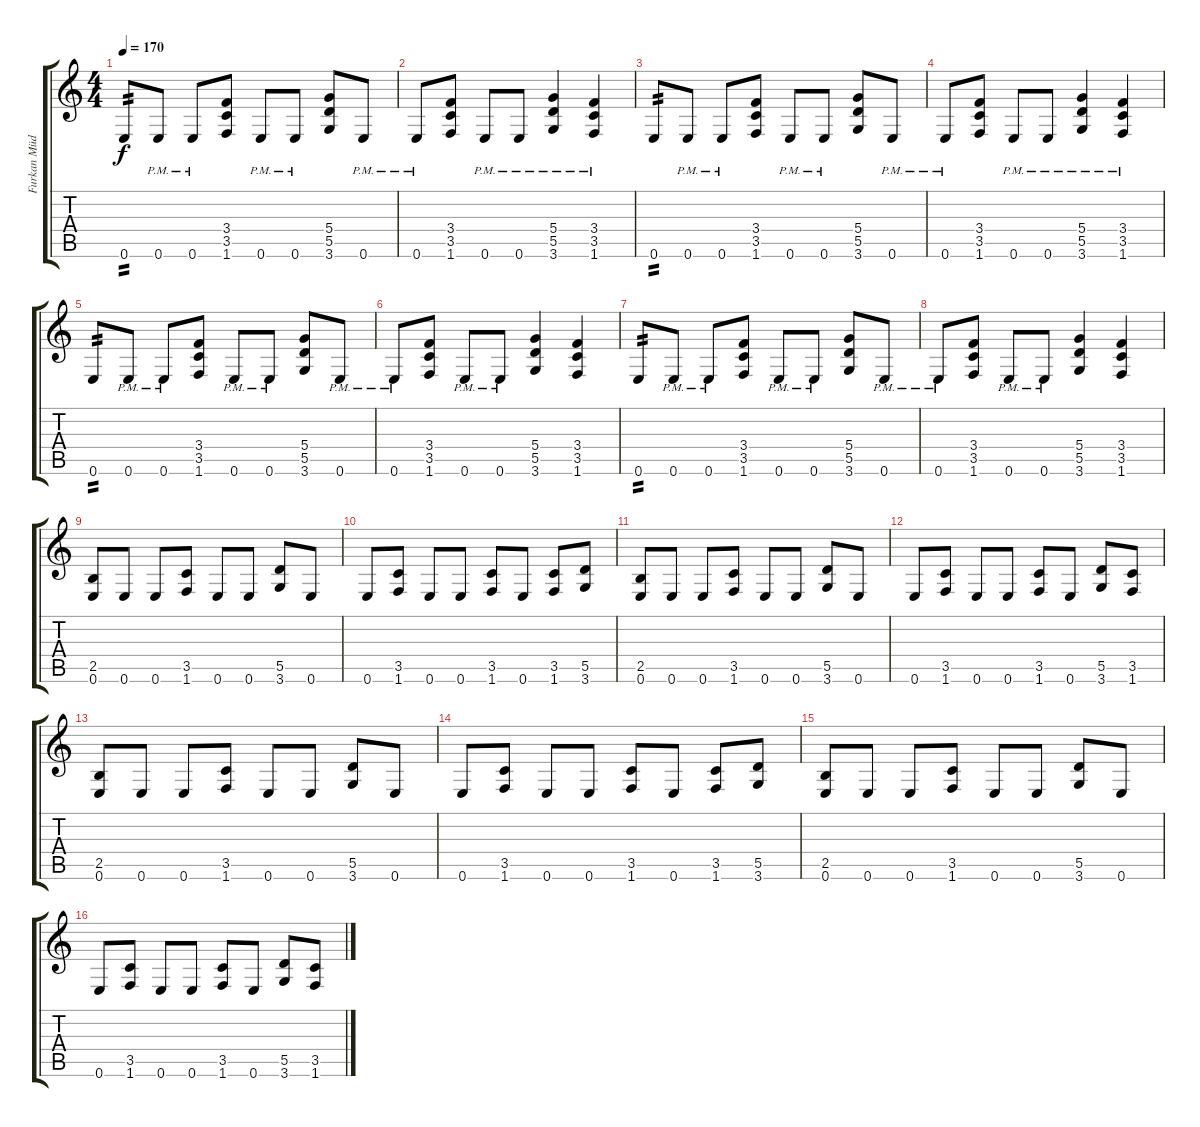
\track ("Furkan Müderrisoglu" "Furkan Müd") {instrument distortionguitar}
\staff {score tabs}
\tuning (E4 B3 G3 D3 A2 E2) {hide}
\ts (4 4)
\tempo 170
\clef g2
\ks c
0.6.8{tp 2 dy f} 0.6{pm}.8 0.6{pm}.8 (3.4 3.5 1.6).8 0.6{pm}.8 0.6{pm}.8 (5.4 5.5 3.6).8 0.6{pm}.8 |
0.6{pm}.8 (3.4 3.5 1.6).8 0.6{pm}.8 0.6{pm}.8 (5.4 5.5 3.6{pm}).4 (3.4 3.5 1.6{pm}).4 |
0.6.8{tp 2} 0.6{pm}.8 0.6{pm}.8 (3.4 3.5 1.6).8 0.6{pm}.8 0.6{pm}.8 (5.4 5.5 3.6).8 0.6{pm}.8 |
0.6{pm}.8 (3.4 3.5 1.6).8 0.6{pm}.8 0.6{pm}.8 (5.4 5.5 3.6{pm}).4 (3.4 3.5 1.6{pm}).4 |
0.6.8{tp 2} 0.6{pm}.8 0.6{pm}.8 (3.4 3.5 1.6).8 0.6{pm}.8 0.6{pm}.8 (5.4 5.5 3.6).8 0.6{pm}.8 |
0.6{pm}.8 (3.4 3.5 1.6).8 0.6{pm}.8 0.6{pm}.8 (5.4 5.5 3.6).4 (3.4 3.5 1.6).4 |
0.6.8{tp 2} 0.6{pm}.8 0.6{pm}.8 (3.4 3.5 1.6).8 0.6{pm}.8 0.6{pm}.8 (5.4 5.5 3.6).8 0.6{pm}.8 |
0.6{pm}.8 (3.4 3.5 1.6).8 0.6{pm}.8 0.6{pm}.8 (5.4 5.5 3.6).4 (3.4 3.5 1.6).4 |
(2.5 0.6).8 0.6.8 0.6.8 (3.5 1.6).8 0.6.8 0.6.8 (5.5 3.6).8 0.6.8 |
0.6.8 (3.5 1.6).8 0.6.8 0.6.8 (3.5 1.6).8 0.6.8 (3.5 1.6).8 (5.5 3.6).8 |
(2.5 0.6).8 0.6.8 0.6.8 (3.5 1.6).8 0.6.8 0.6.8 (5.5 3.6).8 0.6.8 |
0.6.8 (3.5 1.6).8 0.6.8 0.6.8 (3.5 1.6).8 0.6.8 (5.5 3.6).8 (3.5 1.6).8 |
(2.5 0.6).8 0.6.8 0.6.8 (3.5 1.6).8 0.6.8 0.6.8 (5.5 3.6).8 0.6.8 |
0.6.8 (3.5 1.6).8 0.6.8 0.6.8 (3.5 1.6).8 0.6.8 (3.5 1.6).8 (5.5 3.6).8 |
(2.5 0.6).8 0.6.8 0.6.8 (3.5 1.6).8 0.6.8 0.6.8 (5.5 3.6).8 0.6.8 |
0.6.8 (3.5 1.6).8 0.6.8 0.6.8 (3.5 1.6).8 0.6.8 (5.5 3.6).8 (3.5 1.6).8
